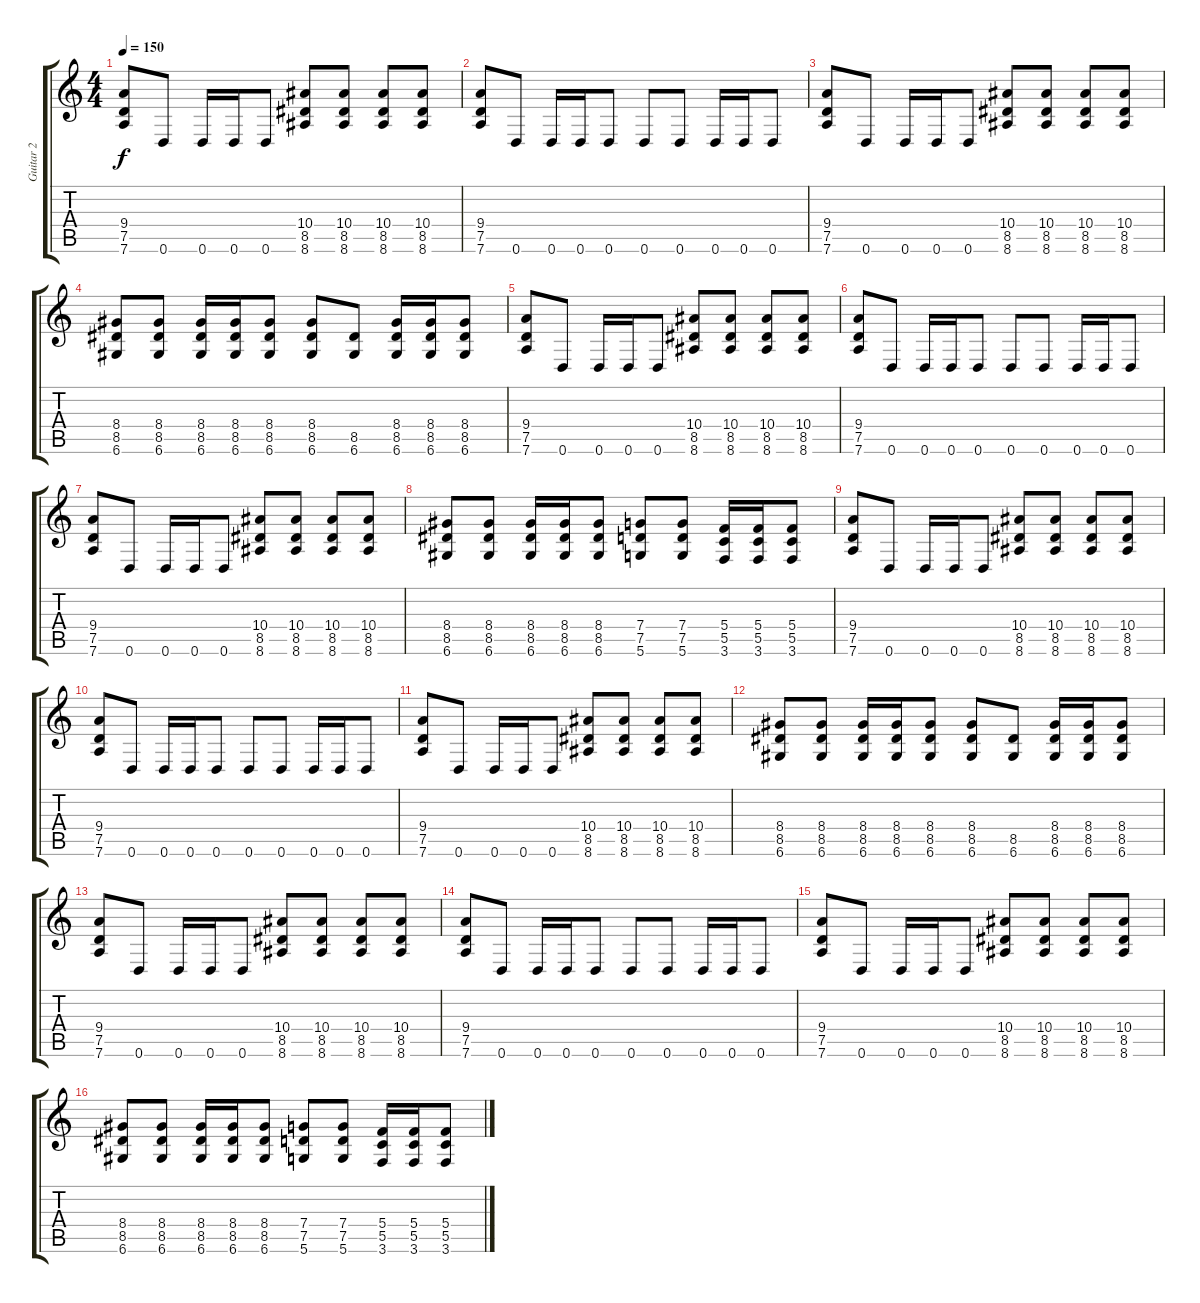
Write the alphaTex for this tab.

\track ("Guitar 2" "Guitar 2") {instrument distortionguitar}
\staff {score tabs}
\tuning (D4 A3 F3 C3 G2 D2) {hide}
\ts (4 4)
\tempo 150
\clef g2
\ks c
(9.4 7.5 7.6).8{dy f} 0.6.8 0.6.16 0.6.16 0.6.8 (10.4 8.5 8.6).8 (10.4 8.5 8.6).8 (10.4 8.5 8.6).8 (10.4 8.5 8.6).8 |
(9.4 7.5 7.6).8 0.6.8 0.6.16 0.6.16 0.6.8 0.6.8 0.6.8 0.6.16 0.6.16 0.6.8 |
(9.4 7.5 7.6).8 0.6.8 0.6.16 0.6.16 0.6.8 (10.4 8.5 8.6).8 (10.4 8.5 8.6).8 (10.4 8.5 8.6).8 (10.4 8.5 8.6).8 |
(8.4 8.5 6.6).8 (8.4 8.5 6.6).8 (8.4 8.5 6.6).16 (8.4 8.5 6.6).16 (8.4 8.5 6.6).8 (8.4 8.5 6.6).8 (8.5 6.6).8 (8.4 8.5 6.6).16 (8.4 8.5 6.6).16 (8.4 8.5 6.6).8 |
(9.4 7.5 7.6).8 0.6.8 0.6.16 0.6.16 0.6.8 (10.4 8.5 8.6).8 (10.4 8.5 8.6).8 (10.4 8.5 8.6).8 (10.4 8.5 8.6).8 |
(9.4 7.5 7.6).8 0.6.8 0.6.16 0.6.16 0.6.8 0.6.8 0.6.8 0.6.16 0.6.16 0.6.8 |
(9.4 7.5 7.6).8 0.6.8 0.6.16 0.6.16 0.6.8 (10.4 8.5 8.6).8 (10.4 8.5 8.6).8 (10.4 8.5 8.6).8 (10.4 8.5 8.6).8 |
(8.4 8.5 6.6).8 (8.4 8.5 6.6).8 (8.4 8.5 6.6).16 (8.4 8.5 6.6).16 (8.4 8.5 6.6).8 (7.4 7.5 5.6).8 (7.4 7.5 5.6).8 (5.4 5.5 3.6).16 (5.4 5.5 3.6).16 (5.4 5.5 3.6).8 |
(9.4 7.5 7.6).8 0.6.8 0.6.16 0.6.16 0.6.8 (10.4 8.5 8.6).8 (10.4 8.5 8.6).8 (10.4 8.5 8.6).8 (10.4 8.5 8.6).8 |
(9.4 7.5 7.6).8 0.6.8 0.6.16 0.6.16 0.6.8 0.6.8 0.6.8 0.6.16 0.6.16 0.6.8 |
(9.4 7.5 7.6).8 0.6.8 0.6.16 0.6.16 0.6.8 (10.4 8.5 8.6).8 (10.4 8.5 8.6).8 (10.4 8.5 8.6).8 (10.4 8.5 8.6).8 |
(8.4 8.5 6.6).8 (8.4 8.5 6.6).8 (8.4 8.5 6.6).16 (8.4 8.5 6.6).16 (8.4 8.5 6.6).8 (8.4 8.5 6.6).8 (8.5 6.6).8 (8.4 8.5 6.6).16 (8.4 8.5 6.6).16 (8.4 8.5 6.6).8 |
(9.4 7.5 7.6).8 0.6.8 0.6.16 0.6.16 0.6.8 (10.4 8.5 8.6).8 (10.4 8.5 8.6).8 (10.4 8.5 8.6).8 (10.4 8.5 8.6).8 |
(9.4 7.5 7.6).8 0.6.8 0.6.16 0.6.16 0.6.8 0.6.8 0.6.8 0.6.16 0.6.16 0.6.8 |
(9.4 7.5 7.6).8 0.6.8 0.6.16 0.6.16 0.6.8 (10.4 8.5 8.6).8 (10.4 8.5 8.6).8 (10.4 8.5 8.6).8 (10.4 8.5 8.6).8 |
(8.4 8.5 6.6).8 (8.4 8.5 6.6).8 (8.4 8.5 6.6).16 (8.4 8.5 6.6).16 (8.4 8.5 6.6).8 (7.4 7.5 5.6).8 (7.4 7.5 5.6).8 (5.4 5.5 3.6).16 (5.4 5.5 3.6).16 (5.4 5.5 3.6).8
